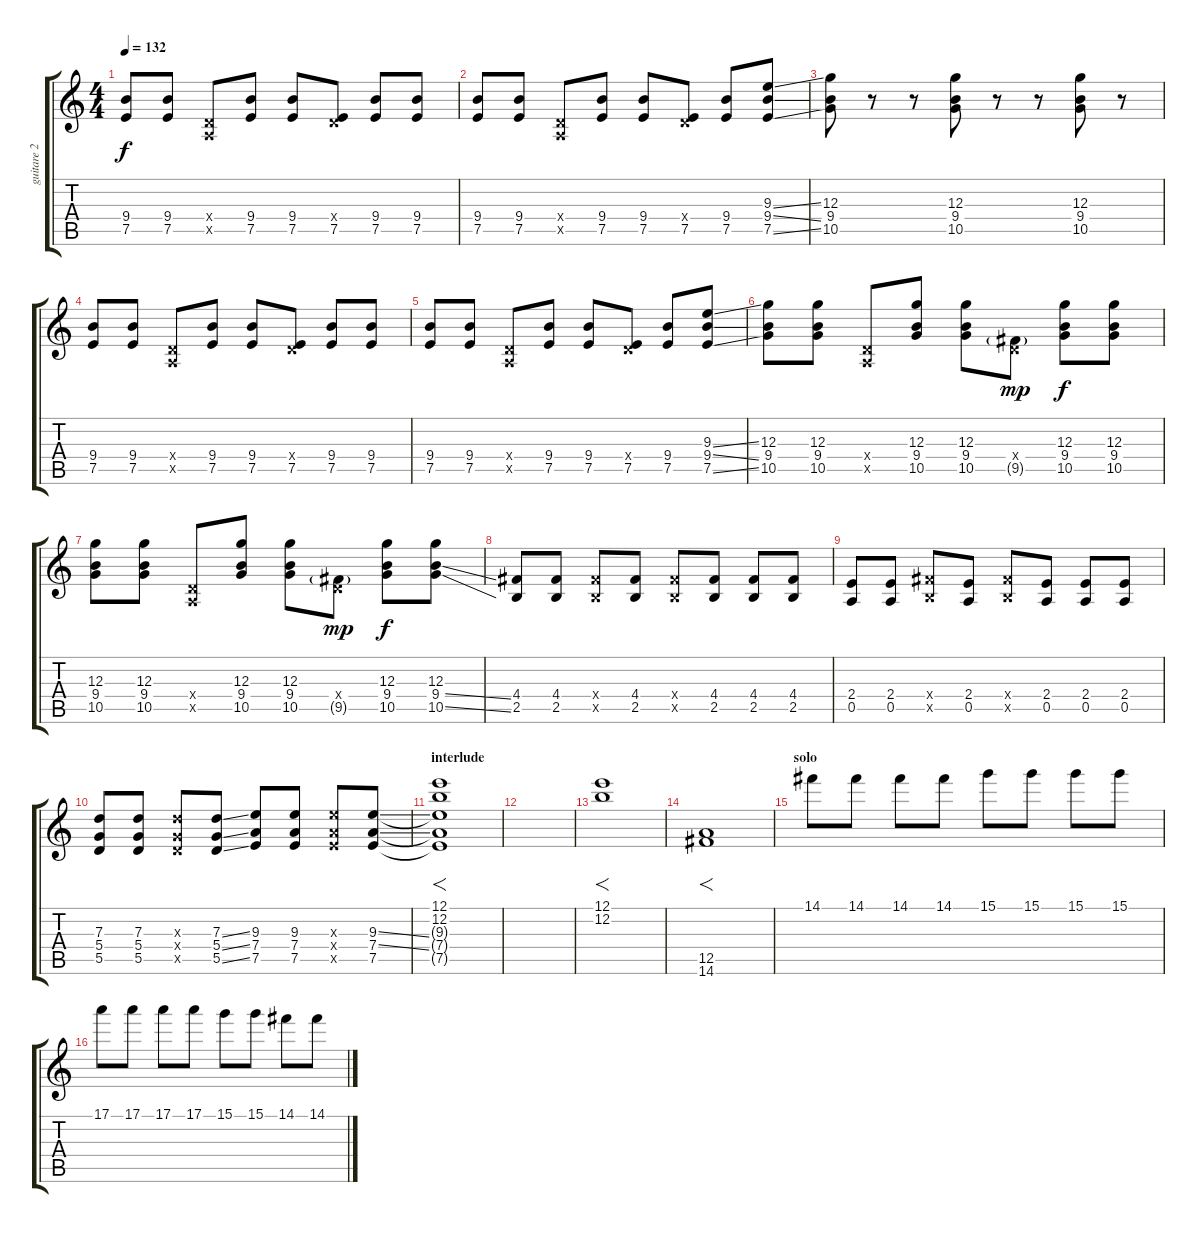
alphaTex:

\track ("guitare 2" "guitare 2") {instrument overdrivenguitar}
\staff {score tabs}
\tuning (E4 B3 G3 D3 A2 E2) {hide}
\ts (4 4)
\tempo 132
\clef g2
\ks c
(9.4 7.5).8{dy f} (9.4 7.5).8 (0.4{x} 0.5{x}).8 (9.4 7.5).8 (9.4 7.5).8 (0.4{x} 7.5).8 (9.4 7.5).8 (9.4 7.5).8 |
(9.4 7.5).8 (9.4 7.5).8 (0.4{x} 0.5{x}).8 (9.4 7.5).8 (9.4 7.5).8 (0.4{x} 7.5).8 (9.4 7.5).8 (9.3{ss} 9.4{ss} 7.5{ss}).8 |
(12.3 9.4 10.5).8 r.8 r.8 (12.3 9.4 10.5).8 r.8 r.8 (12.3 9.4 10.5).8 r.8 |
(9.4 7.5).8 (9.4 7.5).8 (0.4{x} 0.5{x}).8 (9.4 7.5).8 (9.4 7.5).8 (0.4{x} 7.5).8 (9.4 7.5).8 (9.4 7.5).8 |
(9.4 7.5).8 (9.4 7.5).8 (0.4{x} 0.5{x}).8 (9.4 7.5).8 (9.4 7.5).8 (0.4{x} 7.5).8 (9.4 7.5).8 (9.3{ss} 9.4{ss} 7.5{ss}).8 |
(12.3 9.4 10.5).8 (12.3 9.4 10.5).8 (0.4{x} 0.5{x}).8 (12.3 9.4 10.5).8 (12.3 9.4 10.5).8 (0.4{x} 9.5{g}).8{dy mp} (12.3 9.4 10.5).8{dy f} (12.3 9.4 10.5).8 |
(12.3 9.4 10.5).8 (12.3 9.4 10.5).8 (0.4{x} 0.5{x}).8 (12.3 9.4 10.5).8 (12.3 9.4 10.5).8 (0.4{x} 9.5{g}).8{dy mp} (12.3 9.4 10.5).8{dy f} (12.3 9.4{ss} 10.5{ss}).8 |
(4.4 2.5).8 (4.4 2.5).8 (4.4{x} 2.5{x}).8 (4.4 2.5).8 (4.4{x} 2.5{x}).8 (4.4 2.5).8 (4.4 2.5).8 (4.4 2.5).8 |
(2.4 0.5).8 (2.4 0.5).8 (4.4{x} 2.5{x}).8 (2.4 0.5).8 (4.4{x} 2.5{x}).8 (2.4 0.5).8 (2.4 0.5).8 (2.4 0.5).8 |
(7.3 5.4 5.5).8 (7.3 5.4 5.5).8 (7.3{x} 5.4{x} 5.5{x}).8 (7.3{ss} 5.4{ss} 5.5{ss}).8 (9.3 7.4 7.5).8 (9.3 7.4 7.5).8 (9.3{x} 7.4{x} 7.5{x}).8 (9.3{ss} 7.4{ss} 7.5).8 |
\section ("" "interlude")
(12.1 12.2 9.3{t} 7.4{t} 7.5{t}).1{f} |
|
(12.1 12.2).1{f} |
(12.5 14.6).1{f} |
\section ("" "solo")
14.1.8{volume 13 instrument electricguitarjazz} 14.1.8 14.1.8 14.1.8 15.1.8 15.1.8 15.1.8 15.1.8 |
17.1.8 17.1.8 17.1.8 17.1.8 15.1.8 15.1.8 14.1.8 14.1.8
